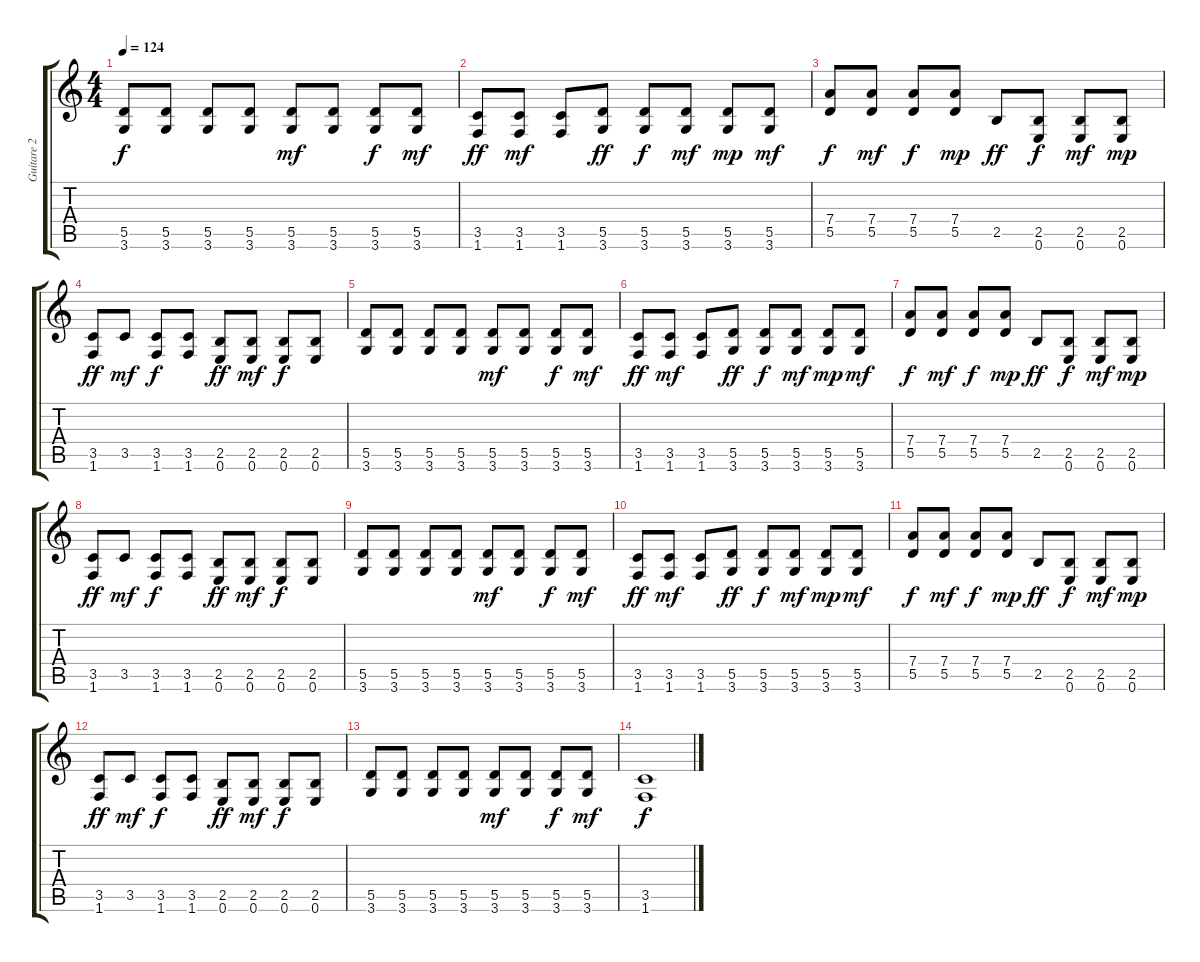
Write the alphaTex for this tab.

\track ("Guitare 2" "Guitare 2") {instrument electricguitarmuted}
\staff {score tabs}
\tuning (E4 B3 G3 D3 A2 E2) {hide}
\ts (4 4)
\tempo 124
\clef g2
\ks c
(5.5 3.6).8{dy f} (5.5 3.6).8 (5.5 3.6).8 (5.5 3.6).8 (5.5 3.6).8{dy mf} (5.5 3.6).8 (5.5 3.6).8{dy f} (5.5 3.6).8{dy mf} |
(3.5 1.6).8{dy ff} (3.5 1.6).8{dy mf} (3.5 1.6).8 (5.5 3.6).8{dy ff} (5.5 3.6).8{dy f} (5.5 3.6).8{dy mf} (5.5 3.6).8{dy mp} (5.5 3.6).8{dy mf} |
(7.4 5.5).8{dy f} (7.4 5.5).8{dy mf} (7.4 5.5).8{dy f} (7.4 5.5).8{dy mp} 2.5.8{dy ff} (2.5 0.6).8{dy f} (2.5 0.6).8{dy mf} (2.5 0.6).8{dy mp} |
(3.5 1.6).8{dy ff} 3.5.8{dy mf} (3.5 1.6).8{dy f} (3.5 1.6).8 (2.5 0.6).8{dy ff} (2.5 0.6).8{dy mf} (2.5 0.6).8{dy f} (2.5 0.6).8 |
(5.5 3.6).8 (5.5 3.6).8 (5.5 3.6).8 (5.5 3.6).8 (5.5 3.6).8{dy mf} (5.5 3.6).8 (5.5 3.6).8{dy f} (5.5 3.6).8{dy mf} |
(3.5 1.6).8{dy ff} (3.5 1.6).8{dy mf} (3.5 1.6).8 (5.5 3.6).8{dy ff} (5.5 3.6).8{dy f} (5.5 3.6).8{dy mf} (5.5 3.6).8{dy mp} (5.5 3.6).8{dy mf} |
(7.4 5.5).8{dy f} (7.4 5.5).8{dy mf} (7.4 5.5).8{dy f} (7.4 5.5).8{dy mp} 2.5.8{dy ff} (2.5 0.6).8{dy f} (2.5 0.6).8{dy mf} (2.5 0.6).8{dy mp} |
(3.5 1.6).8{dy ff} 3.5.8{dy mf} (3.5 1.6).8{dy f} (3.5 1.6).8 (2.5 0.6).8{dy ff} (2.5 0.6).8{dy mf} (2.5 0.6).8{dy f} (2.5 0.6).8 |
(5.5 3.6).8 (5.5 3.6).8 (5.5 3.6).8 (5.5 3.6).8 (5.5 3.6).8{dy mf} (5.5 3.6).8 (5.5 3.6).8{dy f} (5.5 3.6).8{dy mf} |
(3.5 1.6).8{dy ff} (3.5 1.6).8{dy mf} (3.5 1.6).8 (5.5 3.6).8{dy ff} (5.5 3.6).8{dy f} (5.5 3.6).8{dy mf} (5.5 3.6).8{dy mp} (5.5 3.6).8{dy mf} |
(7.4 5.5).8{dy f} (7.4 5.5).8{dy mf} (7.4 5.5).8{dy f} (7.4 5.5).8{dy mp} 2.5.8{dy ff} (2.5 0.6).8{dy f} (2.5 0.6).8{dy mf} (2.5 0.6).8{dy mp} |
(3.5 1.6).8{dy ff} 3.5.8{dy mf} (3.5 1.6).8{dy f} (3.5 1.6).8 (2.5 0.6).8{dy ff} (2.5 0.6).8{dy mf} (2.5 0.6).8{dy f} (2.5 0.6).8 |
(5.5 3.6).8 (5.5 3.6).8 (5.5 3.6).8 (5.5 3.6).8 (5.5 3.6).8{dy mf} (5.5 3.6).8 (5.5 3.6).8{dy f} (5.5 3.6).8{dy mf} |
(3.5 1.6).1{dy f}
